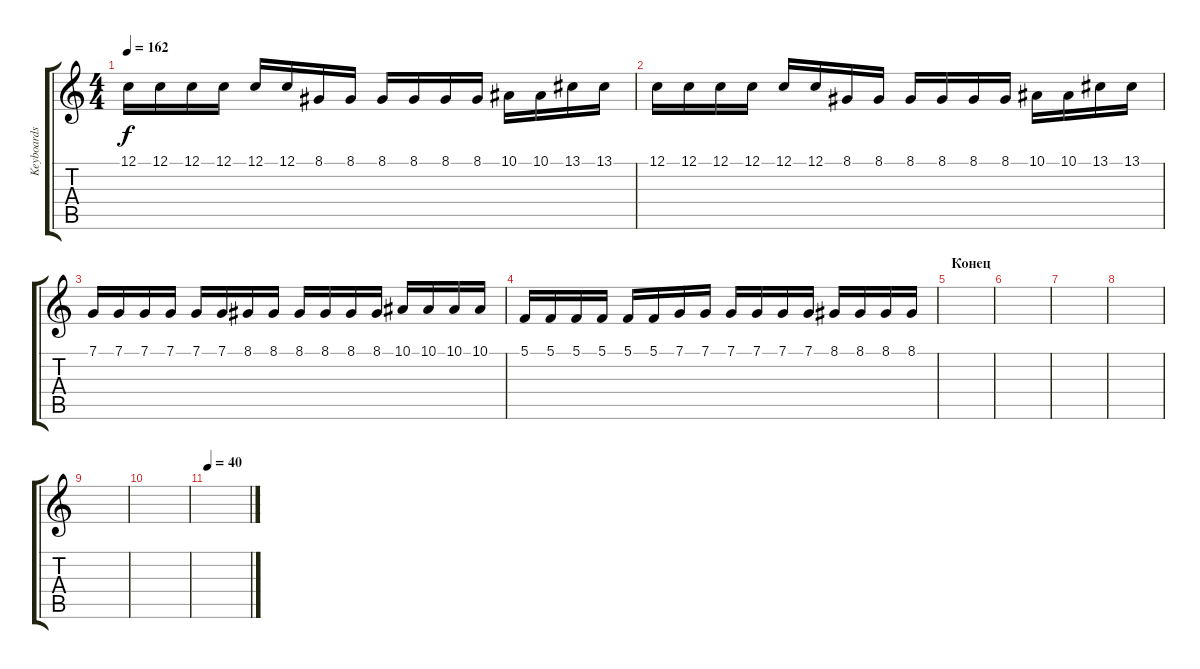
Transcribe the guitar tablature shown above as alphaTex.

\track ("Keyboards" "Keyboards") {instrument fx7echoes}
\staff {score tabs}
\tuning (C4 G3 Eb3 Bb2 F2 C2) {hide}
\ts (4 4)
\tempo 162
\clef g2
\ks c
12.1.16{dy f} 12.1.16 12.1.16 12.1.16 12.1.16 12.1.16 8.1.16 8.1.16 8.1.16 8.1.16 8.1.16 8.1.16 10.1.16 10.1.16 13.1.16 13.1.16 |
12.1.16 12.1.16 12.1.16 12.1.16 12.1.16 12.1.16 8.1.16 8.1.16 8.1.16 8.1.16 8.1.16 8.1.16 10.1.16 10.1.16 13.1.16 13.1.16 |
7.1.16 7.1.16 7.1.16 7.1.16 7.1.16 7.1.16 8.1.16 8.1.16 8.1.16 8.1.16 8.1.16 8.1.16 10.1.16 10.1.16 10.1.16 10.1.16 |
5.1.16 5.1.16 5.1.16 5.1.16 5.1.16 5.1.16 7.1.16 7.1.16 7.1.16 7.1.16 7.1.16 7.1.16 8.1.16 8.1.16 8.1.16 8.1.16 |
\section ("" "Конец")
|
|
|
|
|
|
\tempo 40
